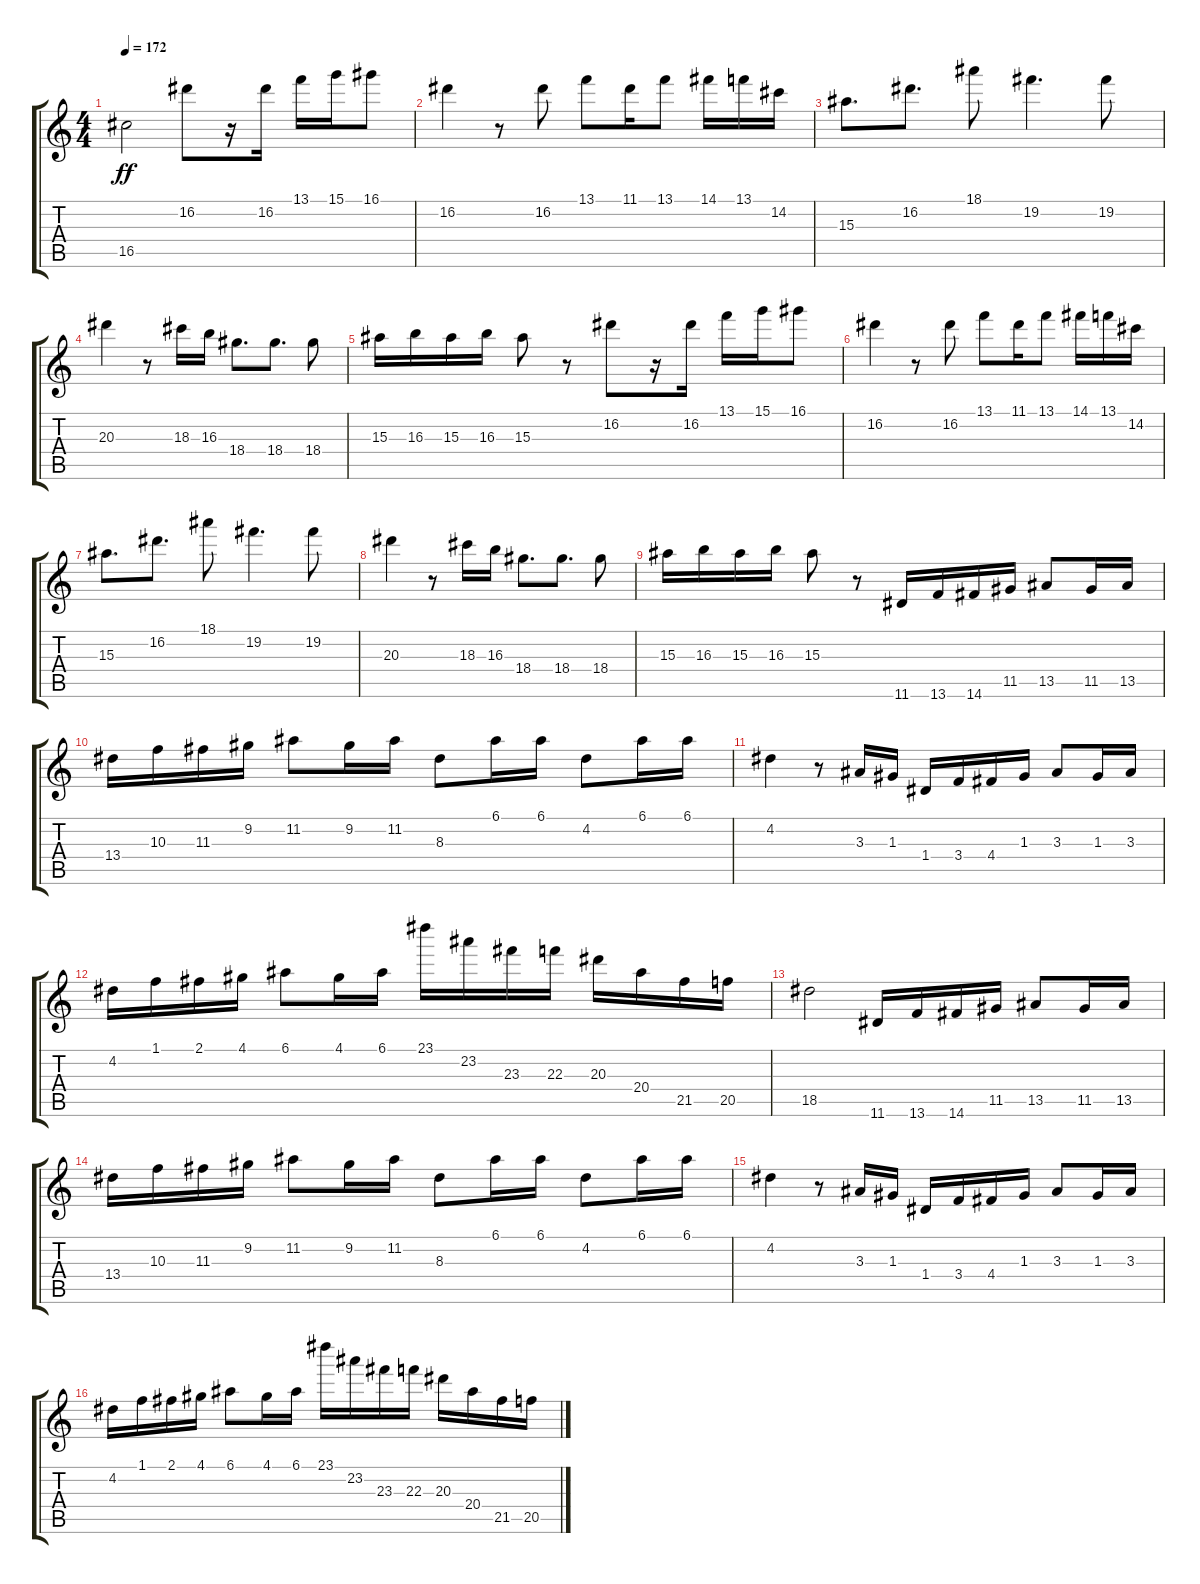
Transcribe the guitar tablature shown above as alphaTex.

\track "" {instrument overdrivenguitar}
\staff {score tabs}
\tuning (E4 B3 G3 D3 A2 E2) {hide}
\ts (4 4)
\tempo 172
\clef g2
\ks c
16.5.2{dy ff} 16.2.8 r.16 16.2.16 13.1.16 15.1.16 16.1.8 |
16.2.4 r.8 16.2.8 13.1.8 11.1.16 13.1.8 14.1.16 13.1.16 14.2.16 |
15.3.8{d} 16.2.8{d} 18.1.8 19.2.4{d} 19.2.8 |
20.3.4 r.8 18.3.16 16.3.16 18.4.8{d} 18.4.8{d} 18.4.8 |
15.3.16 16.3.16 15.3.16 16.3.16 15.3.8 r.8 16.2.8 r.16 16.2.16 13.1.16 15.1.16 16.1.8 |
16.2.4 r.8 16.2.8 13.1.8 11.1.16 13.1.8 14.1.16 13.1.16 14.2.16 |
15.3.8{d} 16.2.8{d} 18.1.8 19.2.4{d} 19.2.8 |
20.3.4 r.8 18.3.16 16.3.16 18.4.8{d} 18.4.8{d} 18.4.8 |
15.3.16 16.3.16 15.3.16 16.3.16 15.3.8 r.8 11.6.16 13.6.16 14.6.16 11.5.16 13.5.8 11.5.16 13.5.16 |
13.4.16 10.3.16 11.3.16 9.2.16 11.2.8 9.2.16 11.2.16 8.3.8 6.1.16 6.1.16 4.2.8 6.1.16 6.1.16 |
4.2.4 r.8 3.3.16 1.3.16 1.4.16 3.4.16 4.4.16 1.3.16 3.3.8 1.3.16 3.3.16 |
4.2.16 1.1.16 2.1.16 4.1.16 6.1.8 4.1.16 6.1.16 23.1.16 23.2.16 23.3.16 22.3.16 20.3.16 20.4.16 21.5.16 20.5.16 |
18.5.2 11.6.16 13.6.16 14.6.16 11.5.16 13.5.8 11.5.16 13.5.16 |
13.4.16 10.3.16 11.3.16 9.2.16 11.2.8 9.2.16 11.2.16 8.3.8 6.1.16 6.1.16 4.2.8 6.1.16 6.1.16 |
4.2.4 r.8 3.3.16 1.3.16 1.4.16 3.4.16 4.4.16 1.3.16 3.3.8 1.3.16 3.3.16 |
4.2.16 1.1.16 2.1.16 4.1.16 6.1.8 4.1.16 6.1.16 23.1.16 23.2.16 23.3.16 22.3.16 20.3.16 20.4.16 21.5.16 20.5.16
